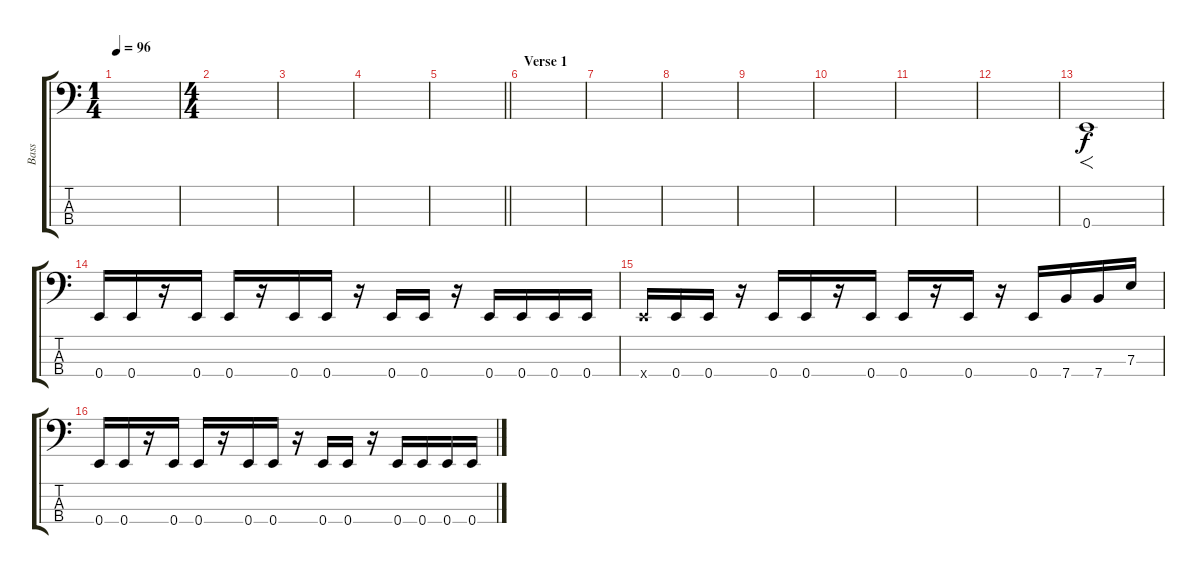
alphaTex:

\track ("Bass" "Bass") {instrument electricbassfinger}
\staff {score tabs}
\tuning (G2 D2 A1 E1) {hide}
\ts (1 4)
\tempo 96
\clef f4
\ks c
|
\ts (4 4)
|
|
|
\barLineRight lightlight
|
\section ("" "Verse 1")
|
|
|
|
|
|
|
0.4.1{f} |
0.4.16 0.4.16 r.16 0.4.16 0.4.16 r.16 0.4.16 0.4.16 r.16 0.4.16 0.4.16 r.16 0.4.16 0.4.16 0.4.16 0.4.16 |
0.4{x}.16 0.4.16 0.4.16 r.16 0.4.16 0.4.16 r.16 0.4.16 0.4.16 r.16 0.4.16 r.16 0.4.16 7.4.16 7.4.16 7.3.16 |
0.4.16 0.4.16 r.16 0.4.16 0.4.16 r.16 0.4.16 0.4.16 r.16 0.4.16 0.4.16 r.16 0.4.16 0.4.16 0.4.16 0.4.16
